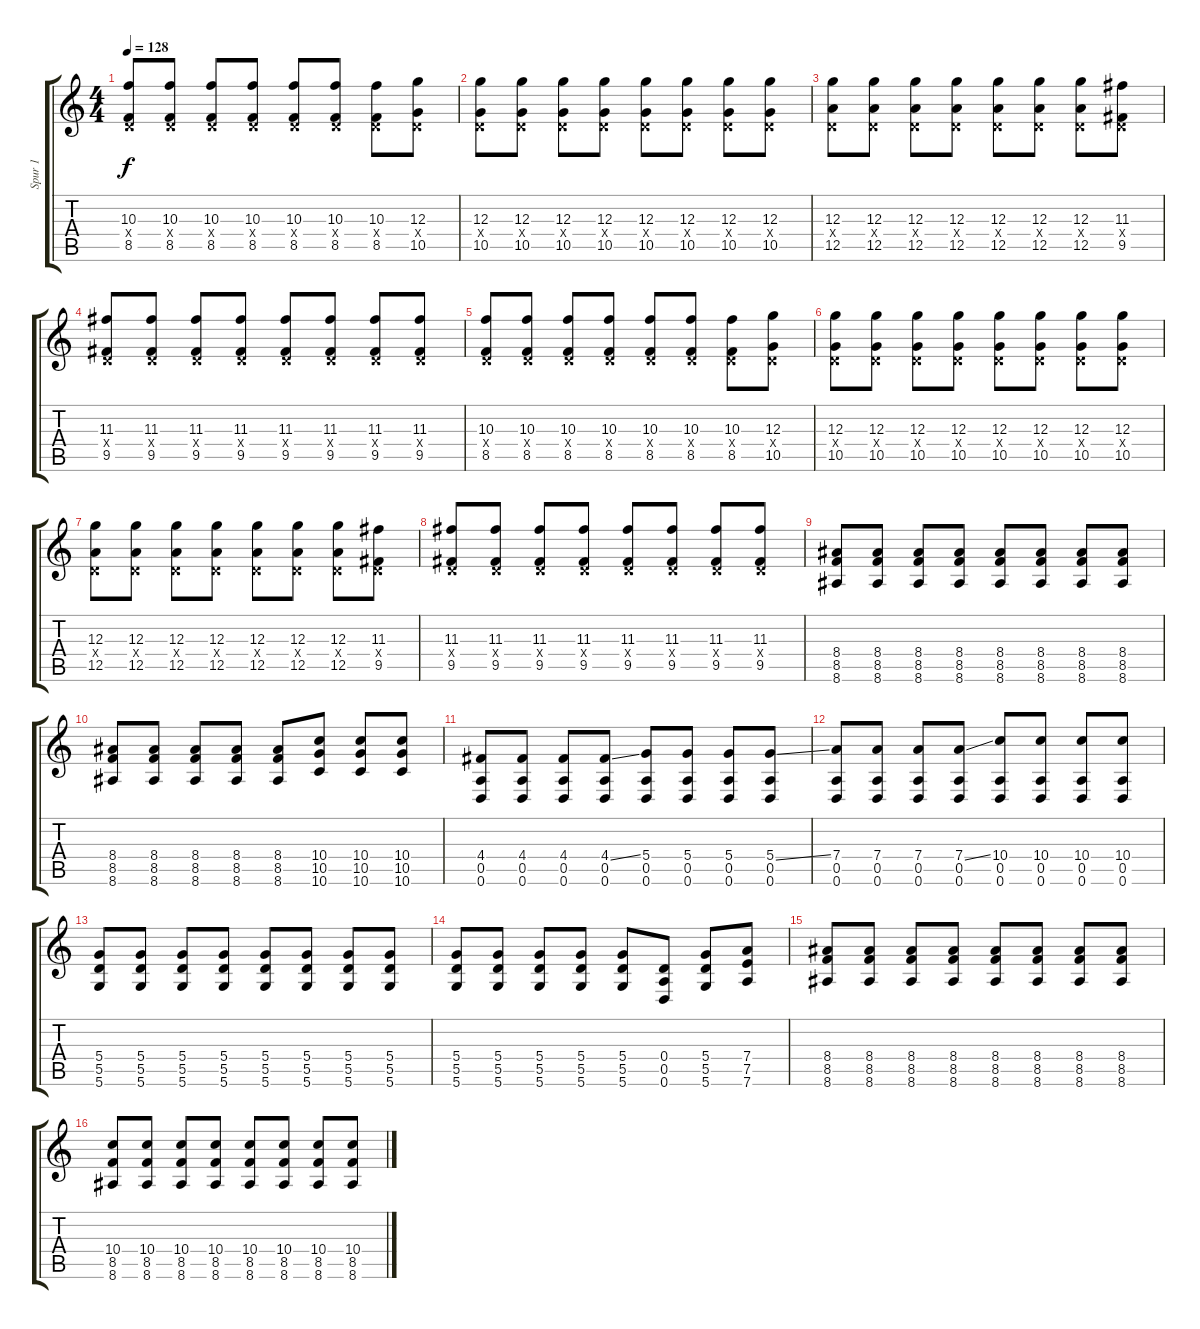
\track ("Spur 1" "Spur 1") {instrument distortionguitar}
\staff {score tabs}
\tuning (E4 B3 G3 D3 A2 D2) {hide}
\ts (4 4)
\tempo 128
\clef g2
\ks c
(10.3 0.4{x} 8.5).8{dy f instrument electricguitarclean} (10.3 0.4{x} 8.5).8 (10.3 0.4{x} 8.5).8 (10.3 0.4{x} 8.5).8 (10.3 0.4{x} 8.5).8 (10.3 0.4{x} 8.5).8 (10.3 0.4{x} 8.5).8 (12.3 0.4{x} 10.5).8 |
(12.3 0.4{x} 10.5).8 (12.3 0.4{x} 10.5).8 (12.3 0.4{x} 10.5).8 (12.3 0.4{x} 10.5).8 (12.3 0.4{x} 10.5).8 (12.3 0.4{x} 10.5).8 (12.3 0.4{x} 10.5).8 (12.3 0.4{x} 10.5).8 |
(12.3 0.4{x} 12.5).8 (12.3 0.4{x} 12.5).8 (12.3 0.4{x} 12.5).8 (12.3 0.4{x} 12.5).8 (12.3 0.4{x} 12.5).8 (12.3 0.4{x} 12.5).8 (12.3 0.4{x} 12.5).8 (11.3 0.4{x} 9.5).8 |
(11.3 0.4{x} 9.5).8 (11.3 0.4{x} 9.5).8 (11.3 0.4{x} 9.5).8 (11.3 0.4{x} 9.5).8 (11.3 0.4{x} 9.5).8 (11.3 0.4{x} 9.5).8 (11.3 0.4{x} 9.5).8 (11.3 0.4{x} 9.5).8 |
(10.3 0.4{x} 8.5).8 (10.3 0.4{x} 8.5).8 (10.3 0.4{x} 8.5).8 (10.3 0.4{x} 8.5).8 (10.3 0.4{x} 8.5).8 (10.3 0.4{x} 8.5).8 (10.3 0.4{x} 8.5).8 (12.3 0.4{x} 10.5).8 |
(12.3 0.4{x} 10.5).8 (12.3 0.4{x} 10.5).8 (12.3 0.4{x} 10.5).8 (12.3 0.4{x} 10.5).8 (12.3 0.4{x} 10.5).8 (12.3 0.4{x} 10.5).8 (12.3 0.4{x} 10.5).8 (12.3 0.4{x} 10.5).8 |
(12.3 0.4{x} 12.5).8 (12.3 0.4{x} 12.5).8 (12.3 0.4{x} 12.5).8 (12.3 0.4{x} 12.5).8 (12.3 0.4{x} 12.5).8 (12.3 0.4{x} 12.5).8 (12.3 0.4{x} 12.5).8 (11.3 0.4{x} 9.5).8 |
(11.3 0.4{x} 9.5).8 (11.3 0.4{x} 9.5).8 (11.3 0.4{x} 9.5).8 (11.3 0.4{x} 9.5).8 (11.3 0.4{x} 9.5).8 (11.3 0.4{x} 9.5).8 (11.3 0.4{x} 9.5).8 (11.3 0.4{x} 9.5).8 |
(8.4 8.5 8.6).8{volume 13 instrument distortionguitar} (8.4 8.5 8.6).8 (8.4 8.5 8.6).8 (8.4 8.5 8.6).8 (8.4 8.5 8.6).8 (8.4 8.5 8.6).8 (8.4 8.5 8.6).8 (8.4 8.5 8.6).8 |
(8.4 8.5 8.6).8 (8.4 8.5 8.6).8 (8.4 8.5 8.6).8 (8.4 8.5 8.6).8 (8.4 8.5 8.6).8 (10.4 10.5 10.6).8 (10.4 10.5 10.6).8 (10.4 10.5 10.6).8 |
(4.4 0.5 0.6).8 (4.4 0.5 0.6).8 (4.4 0.5 0.6).8 (4.4{ss} 0.5 0.6).8 (5.4 0.5 0.6).8 (5.4 0.5 0.6).8 (5.4 0.5 0.6).8 (5.4{ss} 0.5 0.6).8 |
(7.4 0.5 0.6).8 (7.4 0.5 0.6).8 (7.4 0.5 0.6).8 (7.4{ss} 0.5 0.6).8 (10.4 0.5 0.6).8 (10.4 0.5 0.6).8 (10.4 0.5 0.6).8 (10.4 0.5 0.6).8 |
(5.4 5.5 5.6).8 (5.4 5.5 5.6).8 (5.4 5.5 5.6).8 (5.4 5.5 5.6).8 (5.4 5.5 5.6).8 (5.4 5.5 5.6).8 (5.4 5.5 5.6).8 (5.4 5.5 5.6).8 |
(5.4 5.5 5.6).8 (5.4 5.5 5.6).8 (5.4 5.5 5.6).8 (5.4 5.5 5.6).8 (5.4 5.5 5.6).8 (0.4 0.5 0.6).8 (5.4 5.5 5.6).8 (7.4 7.5 7.6).8 |
(8.4 8.5 8.6).8 (8.4 8.5 8.6).8 (8.4 8.5 8.6).8 (8.4 8.5 8.6).8 (8.4 8.5 8.6).8 (8.4 8.5 8.6).8 (8.4 8.5 8.6).8 (8.4 8.5 8.6).8 |
(10.4 8.5 8.6).8 (10.4 8.5 8.6).8 (10.4 8.5 8.6).8 (10.4 8.5 8.6).8 (10.4 8.5 8.6).8 (10.4 8.5 8.6).8 (10.4 8.5 8.6).8 (10.4 8.5 8.6).8
